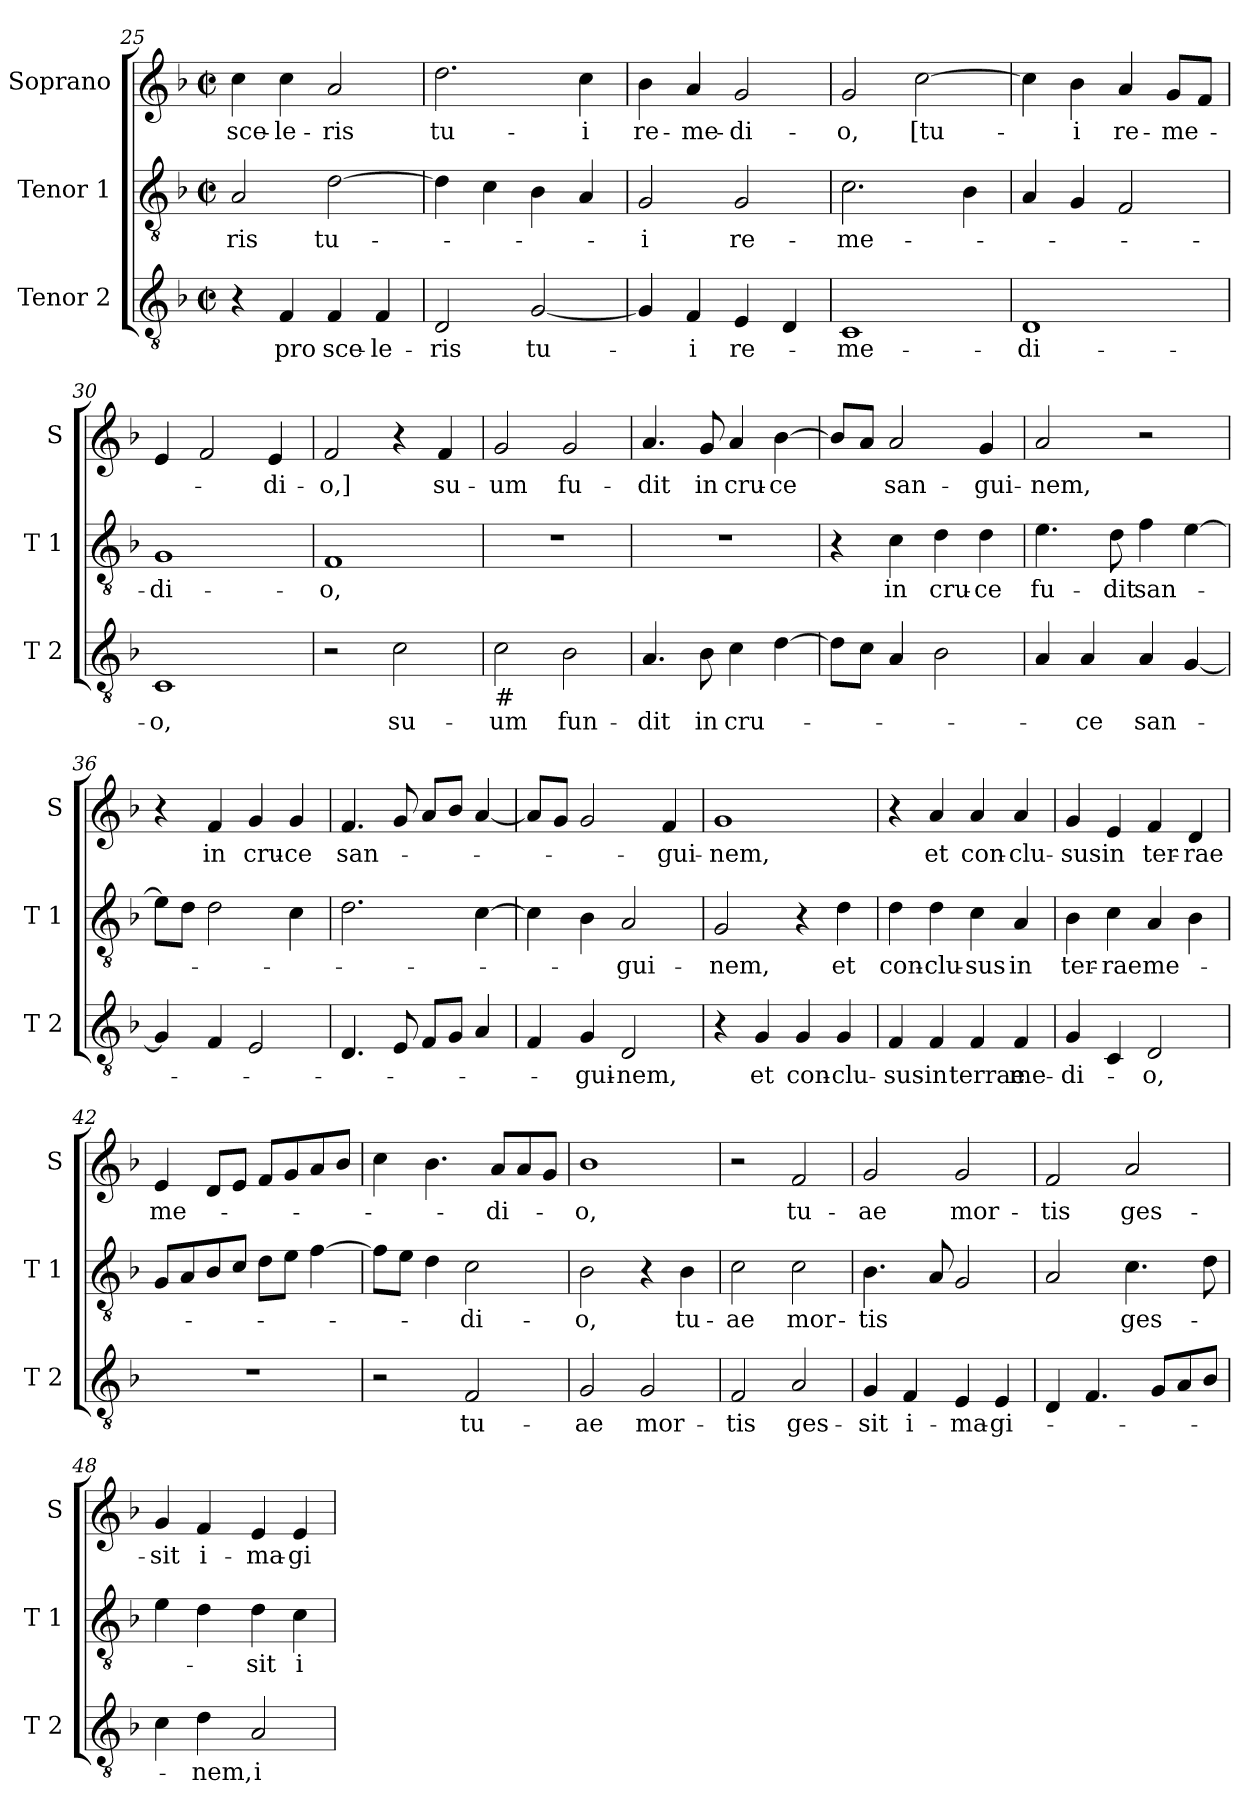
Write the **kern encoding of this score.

**kern	**text	**kern	**text	**kern	**text
*part3	*part3	*part2	*part2	*part1	*part1
*staff3	*staff3	*staff2	*staff2	*staff1	*staff1
*I"Tenor 2	*	*I"Tenor 1	*	*I"Soprano	*
*I'T 2	*	*I'T 1	*	*I'S	*
!!LO:LB:g=z
*clefGv2	*	*clefGv2	*	*clefG2	*
*k[b-]	*	*k[b-]	*	*k[b-]	*
*F:	*	*F:	*	*F:	*
*M2/2	*	*M2/2	*	*M2/2	*
*met(c|)	*	*met(c|)	*	*met(c|)	*
=25	=25	=25	=25	=25	=25
!	!	!	!LO:LY:b	!	!LO:LY:b
4r	.	2A/	-ris	4cc\	sce-
!	!LO:LY:b	!	!	!	!LO:LY:b
4F/	pro	.	.	4cc\	-le-
!	!LO:LY:b	!	!LO:LY:b	!	!LO:LY:b
4F/	sce-	[2d\	tu-	2a/	-ris
!	!LO:LY:b	!	!	!	!
4F/	-le-	.	.	.	.
=26	=26	=26	=26	=26	=26
!	!LO:LY:b	!	!	!	!LO:LY:b
2D/	-ris	4d\]	.	2.dd\	tu-
.	.	4c\	.	.	.
!	!LO:LY:b	!	!	!	!
[2G/	tu-	4B-\	.	.	.
!	!	!	!	!	!LO:LY:b
.	.	4A/	.	4cc\	-i
=27	=27	=27	=27	=27	=27
!	!	!	!LO:LY:b	!	!LO:LY:b
4G/]	.	2G/	-i	4b-\	re-
!	!LO:LY:b	!	!	!	!LO:LY:b
4F/	-i	.	.	4a/	-me-
!	!LO:LY:b	!	!LO:LY:b	!	!LO:LY:b
4E/	re-	2G/	re-	2g/	-di-
4D/	.	.	.	.	.
=28	=28	=28	=28	=28	=28
!	!LO:LY:b	!	!LO:LY:b	!	!LO:LY:b
1C	-me-	2.c\	-me-	2g/	-o,
!	!	!	!	!	!LO:LY:b
.	.	.	.	[2cc\	[tu-
.	.	4B-\	.	.	.
=29	=29	=29	=29	=29	=29
!	!LO:LY:b	!	!	!	!
1D	-di-	4A/	.	4cc\]	.
!	!	!	!	!	!LO:LY:b
.	.	4G/	.	4b-\	-i
!	!	!	!	!	!LO:LY:b
.	.	2F/	.	4a/	re-
!	!	!	!	!	!LO:LY:b
.	.	.	.	8g/L	-me-
.	.	.	.	8f/J	.
=30	=30	=30	=30	=30	=30
!	!LO:LY:b	!	!LO:LY:b	!	!
1C	-o,	1G	-di-	4e/	.
.	.	.	.	2f/	.
!	!	!	!	!	!LO:LY:b
.	.	.	.	4e/	-di-
!!LO:LB:g=z
=31	=31	=31	=31	=31	=31
!	!	!	!LO:LY:b	!	!LO:LY:b
2r	.	1F	-o,	2f/	-o,]
!	!LO:LY:b	!	!	!	!
2c\	su-	.	.	4r	.
!	!	!	!	!	!LO:LY:b
.	.	.	.	4f/	su-
=32	=32	=32	=32	=32	=32
!LO:TX:b:t=#	!	!	!	!	!
!	!LO:LY:b	!	!	!	!LO:LY:b
2c\	-um	1r	.	2g/	-um
!	!LO:LY:b	!	!	!	!LO:LY:b
2B-\	fun-	.	.	2g/	fu-
=33	=33	=33	=33	=33	=33
!	!LO:LY:b	!	!	!	!LO:LY:b
4.A/	-dit	1r	.	4.a/	-dit
!	!LO:LY:b	!	!	!	!LO:LY:b
8B-\	in	.	.	8g/	in
!	!LO:LY:b	!	!	!	!LO:LY:b
4c\	cru-	.	.	4a/	cru-
!	!	!	!	!	!LO:LY:b
[4d\	.	.	.	[4b-\	-ce
=34	=34	=34	=34	=34	=34
8d\L]	.	4r	.	8b-/L]	.
8c\J	.	.	.	8a/J	.
!	!	!	!LO:LY:b	!	!LO:LY:b
4A/	.	4c\	in	2a/	san-
!	!	!	!LO:LY:b	!	!
2B-\	.	4d\	cru-	.	.
!	!	!	!LO:LY:b	!	!LO:LY:b
.	.	4d\	-ce	4g/	-gui-
=35	=35	=35	=35	=35	=35
!	!	!	!LO:LY:b	!	!LO:LY:b
4A/	.	4.e\	fu-	2a/	-nem,
!	!LO:LY:b	!	!	!	!
4A/	-ce	.	.	.	.
!	!	!	!LO:LY:b	!	!
.	.	8d\	-dit	.	.
!	!LO:LY:b	!	!LO:LY:b	!	!
4A/	san-	4f\	san-	2r	.
[4G/	.	[4e\	.	.	.
=36	=36	=36	=36	=36	=36
4G/]	.	8e\L]	.	4r	.
.	.	8d\J	.	.	.
!	!	!	!	!	!LO:LY:b
4F/	.	2d\	.	4f/	in
!	!	!	!	!	!LO:LY:b
2E/	.	.	.	4g/	cru-
!	!	!	!	!	!LO:LY:b
.	.	4c\	.	4g/	-ce
=37	=37	=37	=37	=37	=37
!	!	!	!	!	!LO:LY:b
4.D/	.	2.d\	.	4.f/	san-
8E/	.	.	.	8g/	.
8F/L	.	.	.	8a/L	.
8G/J	.	.	.	8b-/J	.
4A/	.	[4c\	.	[4a/	.
!!LO:LB:g=z
=38	=38	=38	=38	=38	=38
4F/	.	4c\]	.	8a/L]	.
.	.	.	.	8g/J	.
!	!LO:LY:b	!	!	!	!
4G/	-gui-	4B-\	.	2g/	.
!	!LO:LY:b	!	!LO:LY:b	!	!
2D/	-nem,	2A/	-gui-	.	.
!	!	!	!	!	!LO:LY:b
.	.	.	.	4f/	-gui-
=39	=39	=39	=39	=39	=39
!	!	!	!LO:LY:b	!	!LO:LY:b
4r	.	2G/	-nem,	1g	-nem,
!	!LO:LY:b	!	!	!	!
4G/	et	.	.	.	.
!	!LO:LY:b	!	!	!	!
4G/	con-	4r	.	.	.
!	!LO:LY:b	!	!LO:LY:b	!	!
4G/	-clu-	4d\	et	.	.
=40	=40	=40	=40	=40	=40
!	!LO:LY:b	!	!LO:LY:b	!	!
4F/	-sus	4d\	con-	4r	.
!	!LO:LY:b	!	!LO:LY:b	!	!LO:LY:b
4F/	in	4d\	-clu-	4a/	et
!	!LO:LY:b	!	!LO:LY:b	!	!LO:LY:b
4F/	terrae	4c\	-sus	4a/	con-
!	!LO:LY:b	!	!LO:LY:b	!	!LO:LY:b
4F/	me-	4A/	in	4a/	-clu-
=41	=41	=41	=41	=41	=41
!	!LO:LY:b	!	!LO:LY:b	!	!LO:LY:b
4G/	-di-	4B-\	ter-	4g/	-sus
!	!	!	!LO:LY:b	!	!LO:LY:b
4C/	.	4c\	-rae	4e/	in
!	!LO:LY:b	!	!LO:LY:b	!	!LO:LY:b
2D/	-o,	4A/	me-	4f/	ter-
!	!	!	!	!	!LO:LY:b
.	.	4B-\	.	4d/	-rae
=42	=42	=42	=42	=42	=42
!	!	!	!	!	!LO:LY:b
1r	.	8G/L	.	4e/	me-
.	.	8A/	.	.	.
.	.	8B-/	.	8d/L	.
.	.	8c/J	.	8e/J	.
.	.	8d\L	.	8f/L	.
.	.	8e\J	.	8g/	.
.	.	[4f\	.	8a/	.
.	.	.	.	8b-/J	.
=43	=43	=43	=43	=43	=43
2r	.	8f\L]	.	4cc\	.
.	.	8e\J	.	.	.
.	.	4d\	.	4.b-\	.
!	!LO:LY:b	!	!LO:LY:b	!	!
2F/	tu-	2c\	-di-	.	.
!	!	!	!	!	!LO:LY:b
.	.	.	.	8a/L	-di-
.	.	.	.	8a/	.
.	.	.	.	8g/J	.
!!LO:PB:g=z
=44	=44	=44	=44	=44	=44
!	!LO:LY:b	!	!LO:LY:b	!	!LO:LY:b
2G/	-ae	2B-\	-o,	1b-	-o,
!	!LO:LY:b	!	!	!	!
2G/	mor-	4r	.	.	.
!	!	!	!LO:LY:b	!	!
.	.	4B-\	tu-	.	.
=45	=45	=45	=45	=45	=45
!	!LO:LY:b	!	!LO:LY:b	!	!
2F/	-tis	2c\	-ae	2r	.
!	!LO:LY:b	!	!LO:LY:b	!	!LO:LY:b
2A/	ges-	2c\	mor-	2f/	tu-
=46	=46	=46	=46	=46	=46
!	!LO:LY:b	!	!LO:LY:b	!	!LO:LY:b
4G/	-sit	4.B-\	-tis	2g/	-ae
!	!LO:LY:b	!	!	!	!
4F/	i-	.	.	.	.
.	.	8A/	.	.	.
!	!LO:LY:b	!	!	!	!LO:LY:b
4E/	-ma-	2G/	.	2g/	mor-
!	!LO:LY:b	!	!	!	!
4E/	-gi-	.	.	.	.
=47	=47	=47	=47	=47	=47
!	!	!	!	!	!LO:LY:b
4D/	.	2A/	.	2f/	-tis
4.F/	.	.	.	.	.
!	!	!	!LO:LY:b	!	!LO:LY:b
.	.	4.c\	ges-	2a/	ges-
8G/L	.	.	.	.	.
8A/	.	.	.	.	.
8B-/J	.	8d\	.	.	.
=48	=48	=48	=48	=48	=48
!	!	!	!	!	!LO:LY:b
4c\	.	4e\	.	4g/	-sit
!	!LO:LY:b	!	!	!	!LO:LY:b
4d\	-nem,	4d\	.	4f/	i-
!	!LO:LY:b	!	!LO:LY:b	!	!LO:LY:b
2A/	i-	4d\	-sit	4e/	-ma-
!	!	!	!LO:LY:b	!	!LO:LY:b
.	.	4c\	i-	4e/	-gi-
=	=	=	=	=	=
*-	*-	*-	*-	*-	*-
